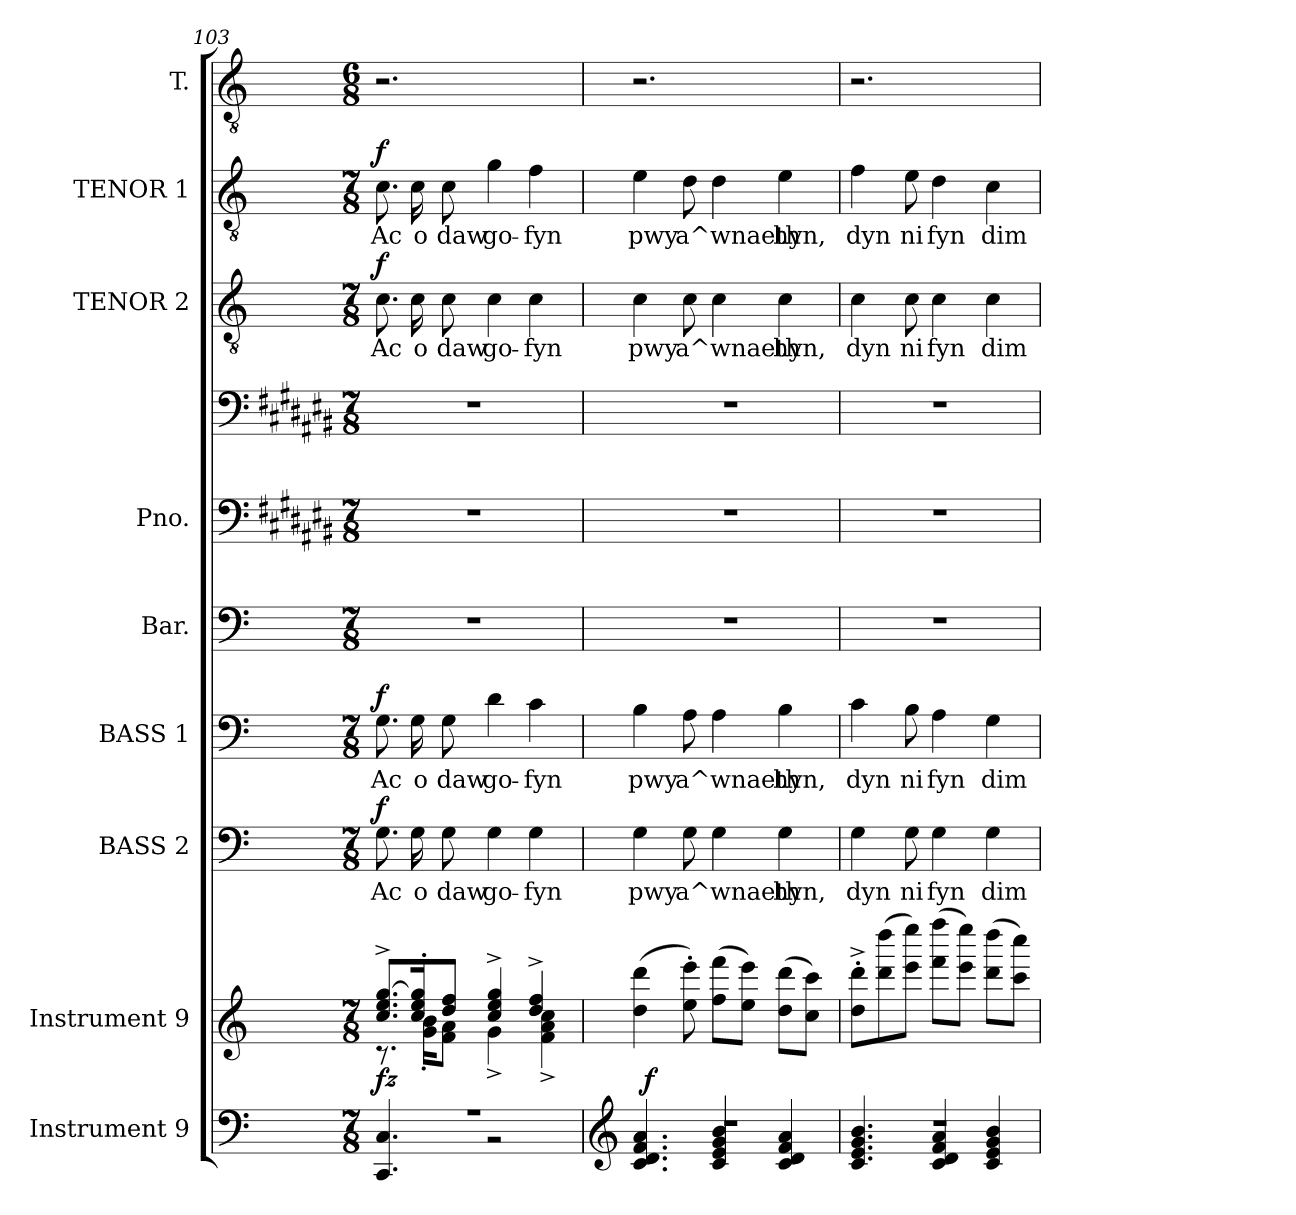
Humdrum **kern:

**kern	**dynam	**kern	**kern	**text	**dynam	**kern	**text	**dynam	**kern	**kern	**kern	**kern	**text	**dynam	**kern	**text	**dynam	**kern
*part9	*part9	*part8	*part7	*part7	*part7	*part6	*part6	*part6	*part5	*part4	*part4	*part3	*part3	*part3	*part2	*part2	*part2	*part1
*staff10	*staff10	*staff9	*staff8	*staff8	*staff8	*staff7	*staff7	*staff7	*staff6	*staff5	*staff4	*staff3	*staff3	*staff3	*staff2	*staff2	*staff2	*staff1
*I"Instrument 9	*	*I"Instrument 9	*I"BASS 2	*	*	*I"BASS 1	*	*	*I"Bar.	*I"Pno.	*	*I"TENOR 2	*	*	*I"TENOR 1	*	*	*I"T.
*	*	*	*I'B. 2	*	*	*I'B. 1	*	*	*I'Bar.	*	*	*I'T. 2	*	*	*I'T. 1	*	*	*
*clefF4	*	*clefG2	*clefF4	*	*	*clefF4	*	*	*clefF4	*clefF4	*clefF4	*clefGv2	*	*	*clefGv2	*	*	*clefGv2
*ITrd-3c-5	*	*ITrd-3c-5	*ITrd-3c-5	*	*	*ITrd-3c-5	*	*	*ITrd-3c-5	*ITrd-3c-5	*ITrd-3c-5	*ITrd-3c-5	*	*	*ITrd-3c-5	*	*	*ITrd-3c-5
*k[b-]	*	*k[b-]	*k[b-]	*	*	*k[b-]	*	*	*k[b-]	*k[f#c#g#d#a#e#]	*k[f#c#g#d#a#e#]	*k[b-]	*	*	*k[b-]	*	*	*k[b-]
*F:	*	*F:	*F:	*	*	*F:	*	*	*F:	*F#:	*F#:	*F:	*	*	*F:	*	*	*F:
*M7/8	*	*M7/8	*M7/8	*	*	*M7/8	*	*	*M7/8	*M7/8	*M7/8	*M7/8	*	*	*M7/8	*	*	*M6/8
=103	=103	=103	=103	=103	=103	=103	=103	=103	=103	=103	=103	=103	=103	=103	=103	=103	=103	=103
*^	*	*^	*	*	*	*	*	*	*	*	*	*	*	*	*	*	*	*
!	!	!LO:DY:a	!	!	!	!LO:LY:b:cj	!LO:DY:a	!	!LO:LY:b:cj	!LO:DY:a	!	!	!	!	!LO:LY:b:cj	!LO:DY:a	!	!LO:LY:b:cj	!LO:DY:a	!
2..r	4.F/ 4.FF/	fz	8.aa/^> 8.ff/^> [>8.ccc/^>L	8.rB	8.c\	Ac	f	8.c\	Ac	f	2..r	2..r	2..r	8.f\	Ac	f	8.f\	Ac	f	2.r
!	!	!	!	!	!	!LO:LY:b:cj	!	!	!LO:LY:b:cj	!	!	!	!	!	!LO:LY:b:cj	!	!	!LO:LY:b:cj	!	!
.	.	.	16ccc/]'> 16ff/'> 16aa/'>	16cc\'< 16ee\'<L	16c\	o	.	16c\	o	.	.	.	.	16f\	o	.	16f\	o	.	.
!	!	!	!	!	!	!LO:LY:b:cj	!	!	!LO:LY:b:cj	!	!	!	!	!	!LO:LY:b:cj	!	!	!LO:LY:b:cj	!	!
.	.	.	8gg/ 8bb-/J	8b-\ 8dd\J	8c\	daw	.	8c\	daw	.	.	.	.	8f\	daw	.	8f\	daw	.	.
!	!	!	!	!	!	!LO:LY:b:cj	!	!	!LO:LY:b:cj	!	!	!	!	!	!LO:LY:b:cj	!	!	!LO:LY:b:cj	!	!
.	2r	.	4aa/^> 4ff/^> 4ccc/^>	4cc^<\	4c\	go-	.	4g\	go-	.	.	.	.	4f\	go-	.	4cc\	go-	.	.
!	!	!	!	!	!	!LO:LY:b:cj	!	!	!LO:LY:b:cj	!	!	!	!	!	!LO:LY:b:cj	!	!	!LO:LY:b:cj	!	!
.	.	.	4bb-/^> 4gg/^>	4ff\^< 4dd\^< 4b-\^<	4c\	-fyn	.	4f\	-fyn	.	.	.	.	4f\	-fyn	.	4b-\	-fyn	.	.
.	.	.	.	.	.	.	.	.	.	.	.	.	.	.	.	.	.	.	.	8ryy
*v	*v	*	*	*	*	*	*	*	*	*	*	*	*	*	*	*	*	*	*	*
*	*	*v	*v	*	*	*	*	*	*	*	*	*	*	*	*	*	*	*	*
=104	=104	=104	=104	=104	=104	=104	=104	=104	=104	=104	=104	=104	=104	=104	=104	=104	=104	=104
*clefG2	*	*	*	*	*	*	*	*	*	*	*	*	*	*	*	*	*	*
*^	*	*	*	*	*	*	*	*	*	*	*	*	*	*	*	*	*	*
!	!	!	!	!	!LO:LY:b:cj	!	!	!LO:LY:b:cj	!	!	!	!	!	!LO:LY:b:cj	!	!	!LO:LY:b:cj	!	!
*	*^	*	*	*	*	*	*	*	*	*	*	*	*	*	*	*	*	*	*
2..r	4.dd/ 4.b-/ 4.f/ 4.g/	32ryy	.	(>4gg\ 4ggg\	4c\	pwy	.	4e\	pwy	.	2..r	2..r	2..r	4f\	pwy	.	4a\	pwy	.	2.r
!	!	!	!LO:DY:a	!	!	!	!	!	!	!	!	!	!	!	!	!	!	!	!	!
.	.	2ryy	f	.	.	.	.	.	.	.	.	.	.	.	.	.	.	.	.	.
!	!	!	!	!	!	!LO:LY:b:cj	!	!	!LO:LY:b:cj	!	!	!	!	!	!LO:LY:b:cj	!	!	!LO:LY:b:cj	!	!
.	.	.	.	8aa\'> 8aaa\'>)	8c\	a^wnaeth	.	8d\	a^wnaeth	.	.	.	.	8f\	a^wnaeth	.	8g\	a^wnaeth	.	.
!	!	!	!	!	!	!LO:LY:b:cj	!	!	!LO:LY:b:cj	!	!	!	!	!	!LO:LY:b:cj	!	!	!LO:LY:b:cj	!	!
.	4ee/ 4cc/ 4f/ 4a/	.	.	(>8bb-\ 8bbb-\L	4c\	.	.	4d\	.	.	.	.	.	4f\	.	.	4g\	.	.	.
.	.	.	.	8aaa\ 8aa\J)	.	.	.	.	.	.	.	.	.	.	.	.	.	.	.	.
.	.	4ryy	.	.	.	.	.	.	.	.	.	.	.	.	.	.	.	.	.	.
!	!	!	!	!	!	!LO:LY:b:cj	!	!	!LO:LY:b:cj	!	!	!	!	!	!LO:LY:b:cj	!	!	!LO:LY:b:cj	!	!
.	4dd/ 4b-/ 4f/ 4g/	.	.	(>8gg\ 8ggg\L	4c\	hyn,	.	4e\	hyn,	.	.	.	.	4f\	hyn,	.	4a\	hyn,	.	.
.	.	.	.	8fff\ 8ff\J)	.	.	.	.	.	.	.	.	.	.	.	.	.	.	.	8ryy
.	.	16.ryy	.	.	.	.	.	.	.	.	.	.	.	.	.	.	.	.	.	.
=105	=105	=105	=105	=105	=105	=105	=105	=105	=105	=105	=105	=105	=105	=105	=105	=105	=105	=105	=105	=105
!	!	!	!	!	!	!LO:LY:b:cj	!	!	!LO:LY:b:cj	!	!	!	!	!	!LO:LY:b:cj	!	!	!LO:LY:b:cj	!	!
*	*v	*v	*	*	*	*	*	*	*	*	*	*	*	*	*	*	*	*	*	*
2..r	4.ee/ 4.a/ 4.f/ 4.cc/	.	8ggg\^>'> 8gg\^>'>L	4c\	dyn	.	4f\	dyn	.	2..r	2..r	2..r	4f\	dyn	.	4b-\	dyn	.	2.r
.	.	.	(>8ggg\ 8gggg\	.	.	.	.	.	.	.	.	.	.	.	.	.	.	.	.
!	!	!	!	!	!LO:LY:b:cj	!	!	!LO:LY:b:cj	!	!	!	!	!	!LO:LY:b:cj	!	!	!LO:LY:b:cj	!	!
.	.	.	8aaaa\ 8aaa\J)	8c\	ni	.	8e\	ni	.	.	.	.	8f\	ni	.	8a\	ni	.	.
!	!	!	!	!	!LO:LY:b:cj	!	!	!LO:LY:b:cj	!	!	!	!	!	!LO:LY:b:cj	!	!	!LO:LY:b:cj	!	!
.	4dd/ 4b-/ 4f/ 4g/	.	(>8bbb-\ 8bbbb-\L	4c\	fyn	.	4d\	fyn	.	.	.	.	4f\	fyn	.	4g\	fyn	.	.
.	.	.	8aaa\ 8aaaa\J)	.	.	.	.	.	.	.	.	.	.	.	.	.	.	.	.
!	!	!	!	!	!LO:LY:b:cj	!	!	!LO:LY:b:cj	!	!	!	!	!	!LO:LY:b:cj	!	!	!LO:LY:b:cj	!	!
.	4ee/ 4a/ 4f/ 4cc/	.	(>8gggg\ 8ggg\L	4c\	dim	.	4c\	dim	.	.	.	.	4f\	dim	.	4f\	dim	.	.
.	.	.	8fff\ 8ffff\J)	.	.	.	.	.	.	.	.	.	.	.	.	.	.	.	8ryy
*v	*v	*	*	*	*	*	*	*	*	*	*	*	*	*	*	*	*	*	*
=	=	=	=	=	=	=	=	=	=	=	=	=	=	=	=	=	=	=
*-	*-	*-	*-	*-	*-	*-	*-	*-	*-	*-	*-	*-	*-	*-	*-	*-	*-	*-
